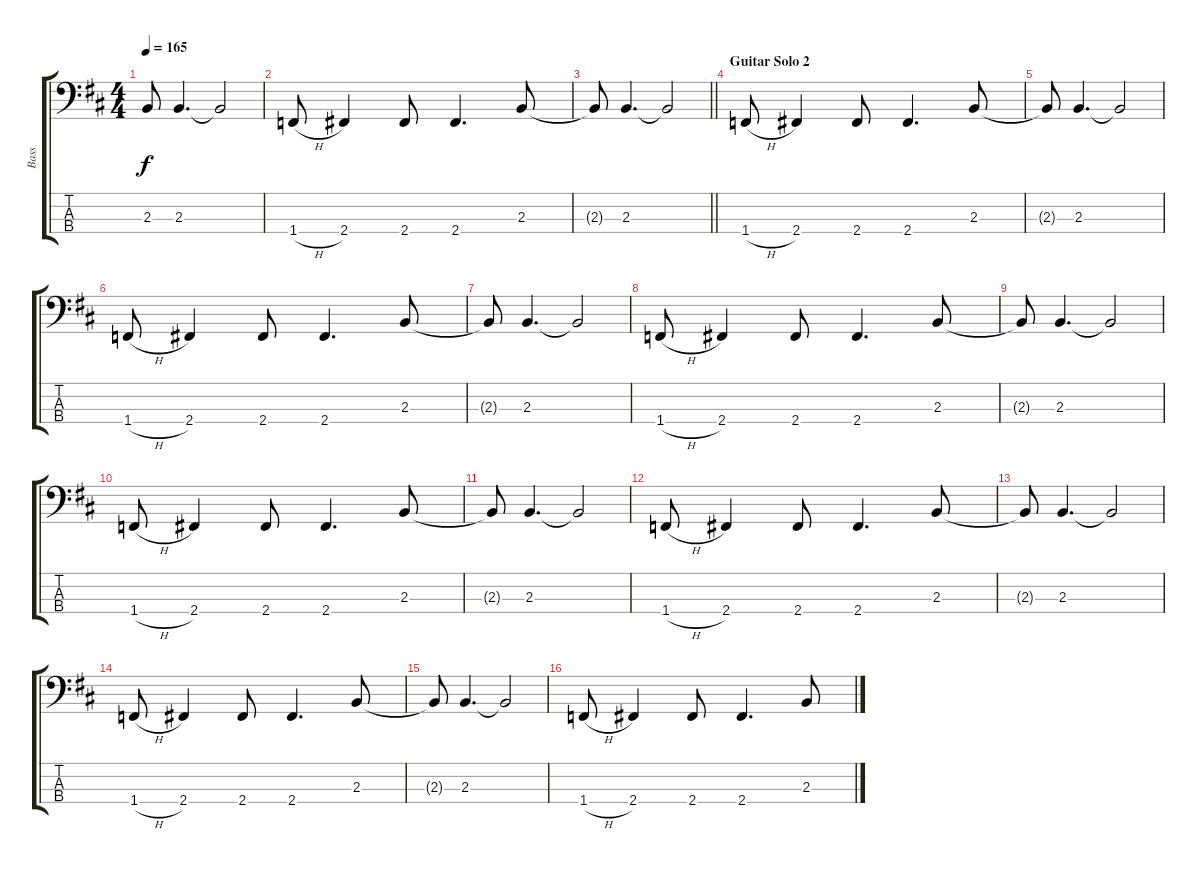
\track ("Bass" "Bass") {instrument electricbassfinger}
\staff {score tabs}
\tuning (G2 D2 A1 E1) {hide}
\ts (4 4)
\tempo 165
\clef f4
\ks d
2.3{t}.8{dy f} 2.3.4{d} 2.3{t}.2 |
1.4{h}.8 2.4.4 2.4.8 2.4.4{d} 2.3.8 |
\barLineRight lightlight
2.3{t}.8 2.3.4{d} 2.3{t}.2 |
\section ("" "Guitar Solo 2")
1.4{h}.8 2.4.4 2.4.8 2.4.4{d} 2.3.8 |
2.3{t}.8 2.3.4{d} 2.3{t}.2 |
1.4{h}.8 2.4.4 2.4.8 2.4.4{d} 2.3.8 |
2.3{t}.8 2.3.4{d} 2.3{t}.2 |
1.4{h}.8 2.4.4 2.4.8 2.4.4{d} 2.3.8 |
2.3{t}.8 2.3.4{d} 2.3{t}.2 |
1.4{h}.8 2.4.4 2.4.8 2.4.4{d} 2.3.8 |
2.3{t}.8 2.3.4{d} 2.3{t}.2 |
1.4{h}.8 2.4.4 2.4.8 2.4.4{d} 2.3.8 |
2.3{t}.8 2.3.4{d} 2.3{t}.2 |
1.4{h}.8 2.4.4 2.4.8 2.4.4{d} 2.3.8 |
2.3{t}.8 2.3.4{d} 2.3{t}.2 |
1.4{h}.8 2.4.4 2.4.8 2.4.4{d} 2.3.8
